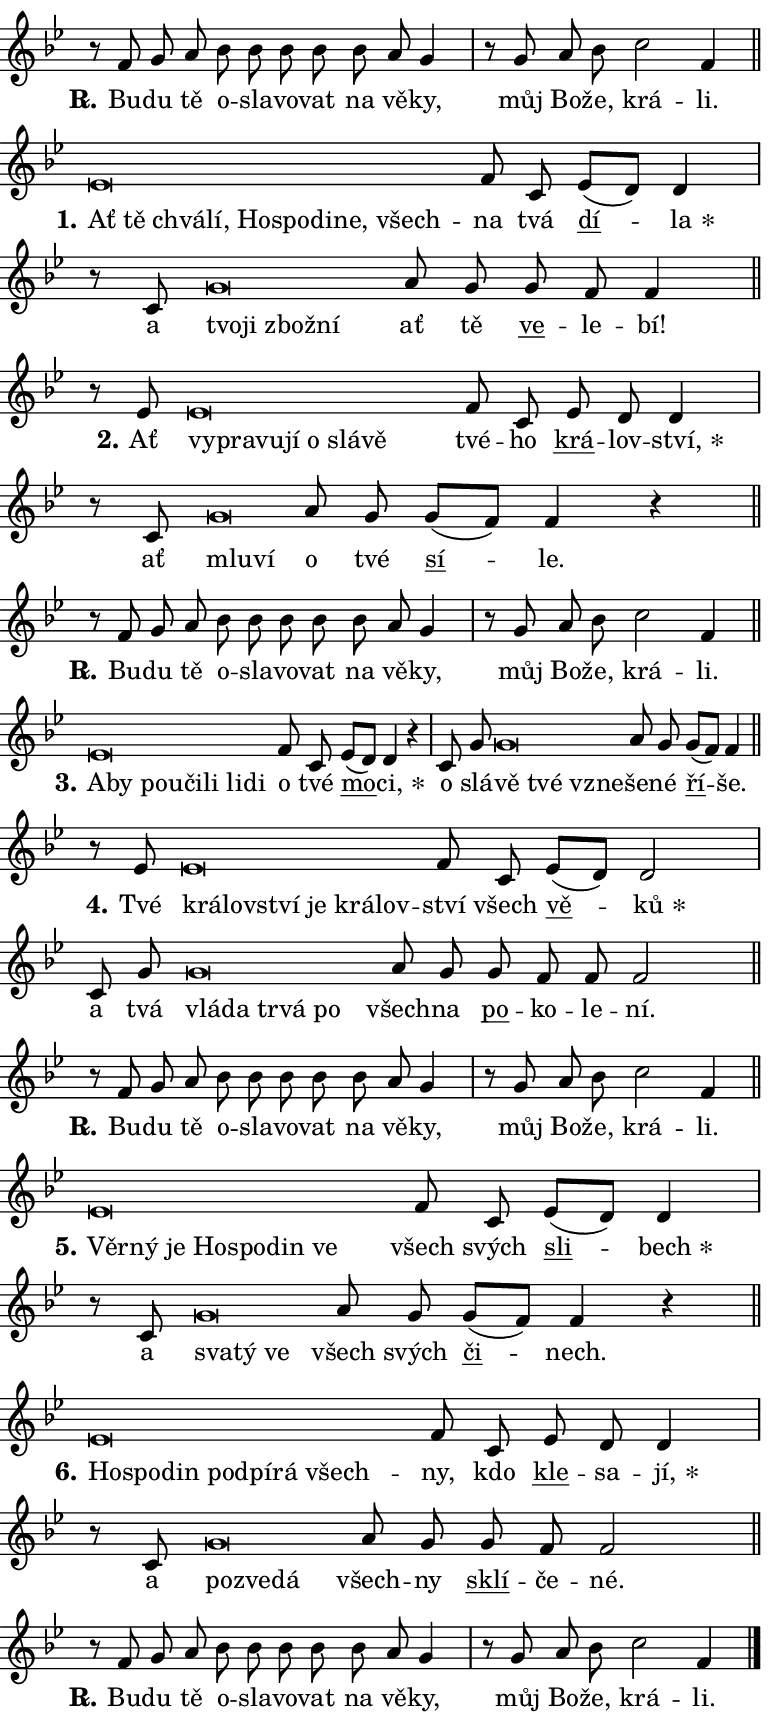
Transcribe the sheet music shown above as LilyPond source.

\version "2.24.0"
\header { tagline = "" }
\paper {
  indent = 0\cm
  top-margin = 0\cm
  right-margin = 0.13\cm % to fit lyric hyphens
  bottom-margin = 0\cm
  left-margin = 0\cm
  paper-width = 13\cm
  page-breaking = #ly:one-page-breaking
  system-system-spacing.basic-distance = #11
  score-system-spacing.basic-distance = #11
  ragged-last = ##f
}


%% Author: Thomas Morley
%% https://lists.gnu.org/archive/html/lilypond-user/2020-05/msg00002.html
#(define (line-position grob)
"Returns position of @var[grob} in current system:
   @code{'start}, if at first time-step
   @code{'end}, if at last time-step
   @code{'middle} otherwise
"
  (let* ((col (ly:item-get-column grob))
         (ln (ly:grob-object col 'left-neighbor))
         (rn (ly:grob-object col 'right-neighbor))
         (col-to-check-left (if (ly:grob? ln) ln col))
         (col-to-check-right (if (ly:grob? rn) rn col))
         (break-dir-left
           (and
             (ly:grob-property col-to-check-left 'non-musical #f)
             (ly:item-break-dir col-to-check-left)))
         (break-dir-right
           (and
             (ly:grob-property col-to-check-right 'non-musical #f)
             (ly:item-break-dir col-to-check-right))))
        (cond ((eqv? 1 break-dir-left) 'start)
              ((eqv? -1 break-dir-right) 'end)
              (else 'middle))))

#(define (tranparent-at-line-position vctor)
  (lambda (grob)
  "Relying on @code{line-position} select the relevant enry from @var{vctor}.
Used to determine transparency,"
    (case (line-position grob)
      ((end) (not (vector-ref vctor 0)))
      ((middle) (not (vector-ref vctor 1)))
      ((start) (not (vector-ref vctor 2))))))

noteHeadBreakVisibility =
#(define-music-function (break-visibility)(vector?)
"Makes @code{NoteHead}s transparent relying on @var{break-visibility}"
#{
  \override NoteHead.transparent =
    #(tranparent-at-line-position break-visibility)
#})

#(define delete-ledgers-for-transparent-note-heads
  (lambda (grob)
    "Reads whether a @code{NoteHead} is transparent.
If so this @code{NoteHead} is removed from @code{'note-heads} from
@var{grob}, which is supposed to be @code{LedgerLineSpanner}.
As a result ledgers are not printed for this @code{NoteHead}"
    (let* ((nhds-array (ly:grob-object grob 'note-heads))
           (nhds-list
             (if (ly:grob-array? nhds-array)
                 (ly:grob-array->list nhds-array)
                 '()))
           ;; Relies on the transparent-property being done before
           ;; Staff.LedgerLineSpanner.after-line-breaking is executed.
           ;; This is fragile ...
           (to-keep
             (remove
               (lambda (nhd)
                 (ly:grob-property nhd 'transparent #f))
               nhds-list)))
      ;; TODO find a better method to iterate over grob-arrays, similiar
      ;; to filter/remove etc for lists
      ;; For now rebuilt from scratch
      (set! (ly:grob-object grob 'note-heads)  '())
      (for-each
        (lambda (nhd)
          (ly:pointer-group-interface::add-grob grob 'note-heads nhd))
        to-keep))))

squashNotes = {
  \override NoteHead.X-extent = #'(-0.2 . 0.2)
  \override NoteHead.Y-extent = #'(-0.75 . 0)
  \override NoteHead.stencil =
    #(lambda (grob)
       (let ((pos (ly:grob-property grob 'staff-position)))
         (begin
           (if (< pos -7) (display "ERROR: Lower brevis then expected\n") (display ""))
           (if (<= pos -6) ly:text-interface::print ly:note-head::print))))
}
unSquashNotes = {
  \revert NoteHead.X-extent
  \revert NoteHead.Y-extent
  \revert NoteHead.stencil
}

hideNotes = \noteHeadBreakVisibility #begin-of-line-visible
unHideNotes = \noteHeadBreakVisibility #all-visible

% work-around for resetting accidentals
% https://lilypond.org/doc/v2.23/Documentation/notation/displaying-rhythms#unmetered-music
cadenzaMeasure = {
  \cadenzaOff
  \partial 1024 s1024
  \cadenzaOn
}

#(define-markup-command (accent layout props text) (markup?)
  "Underline accented syllable"
  (interpret-markup layout props
    #{\markup \override #'(offset . 4.3) \underline { #text }#}))

responsum = \markup \concat {
  "R" \hspace #-1.05 \path #0.1 #'((moveto 0 0.07) (lineto 0.9 0.8)) \hspace #0.05 "."
}

spaceSize = #0.6828661417322834 % exact space size for TeX Gyre Schola

\layout {
  \context {
    \Staff
    \remove "Time_signature_engraver"
    \override LedgerLineSpanner.after-line-breaking = #delete-ledgers-for-transparent-note-heads
  }
  \context {
    \Lyrics {
      \override LyricSpace.minimum-distance = \spaceSize
      \override LyricText.font-name = #"TeX Gyre Schola"
      \override LyricText.font-size = 1
      \override StanzaNumber.font-name = #"TeX Gyre Schola Bold"
      \override StanzaNumber.font-size = 1
    }
  }
  \context {
    \Score 
    \override NoteHead.text =
      #(lambda (grob) 
        (let ((pos (ly:grob-property grob 'staff-position)))
          #{\markup {
            \combine
              \halign #-0.55 \raise #(if (= pos -6) 0 0.5) \override #'(thickness . 2) \draw-line #'(3.2 . 0)
              \musicglyph "noteheads.sM1"
          }#}))
  }
}

% magnetic-lyrics.ily
%
%   written by
%     Jean Abou Samra <jean@abou-samra.fr>
%     Werner Lemberg <wl@gnu.org>
%
%   adapted by
%     Jiri Hon <jiri.hon@gmail.com>
%
% Version 2022-Apr-15

% https://www.mail-archive.com/lilypond-user@gnu.org/msg149350.html

#(define (Left_hyphen_pointer_engraver context)
   "Collect syllable-hyphen-syllable occurrences in lyrics and store
them in properties.  This engraver only looks to the left.  For
example, if the lyrics input is @code{foo -- bar}, it does the
following.

@itemize @bullet
@item
Set the @code{text} property of the @code{LyricHyphen} grob between
@q{foo} and @q{bar} to @code{foo}.

@item
Set the @code{left-hyphen} property of the @code{LyricText} grob with
text @q{foo} to the @code{LyricHyphen} grob between @q{foo} and
@q{bar}.
@end itemize

Use this auxiliary engraver in combination with the
@code{lyric-@/text::@/apply-@/magnetic-@/offset!} hook."
   (let ((hyphen #f)
         (text #f))
     (make-engraver
      (acknowledgers
       ((lyric-syllable-interface engraver grob source-engraver)
        (set! text grob)))
      (end-acknowledgers
       ((lyric-hyphen-interface engraver grob source-engraver)
        ;(when (not (grob::has-interface grob 'lyric-space-interface))
          (set! hyphen grob)));)
      ((stop-translation-timestep engraver)
       (when (and text hyphen)
         (ly:grob-set-object! text 'left-hyphen hyphen))
       (set! text #f)
       (set! hyphen #f)))))

#(define (lyric-text::apply-magnetic-offset! grob)
   "If the space between two syllables is less than the value in
property @code{LyricText@/.details@/.squash-threshold}, move the right
syllable to the left so that it gets concatenated with the left
syllable.

Use this function as a hook for
@code{LyricText@/.after-@/line-@/breaking} if the
@code{Left_@/hyphen_@/pointer_@/engraver} is active."
   (let ((hyphen (ly:grob-object grob 'left-hyphen #f)))
     (when hyphen
       (let ((left-text (ly:spanner-bound hyphen LEFT)))
         (when (grob::has-interface left-text 'lyric-syllable-interface)
           (let* ((common (ly:grob-common-refpoint grob left-text X))
                  (this-x-ext (ly:grob-extent grob common X))
                  (left-x-ext
                   (begin
                     ;; Trigger magnetism for left-text.
                     (ly:grob-property left-text 'after-line-breaking)
                     (ly:grob-extent left-text common X)))
                  ;; `delta` is the gap width between two syllables.
                  (delta (- (interval-start this-x-ext)
                            (interval-end left-x-ext)))
                  (details (ly:grob-property grob 'details))
                  (threshold (assoc-get 'squash-threshold details 0.2)))
             (when (< delta threshold)
               (let* (;; We have to manipulate the input text so that
                      ;; ligatures crossing syllable boundaries are not
                      ;; disabled.  For languages based on the Latin
                      ;; script this is essentially a beautification.
                      ;; However, for non-Western scripts it can be a
                      ;; necessity.
                      (lt (ly:grob-property left-text 'text))
                      (rt (ly:grob-property grob 'text))
                      (is-space (grob::has-interface hyphen 'lyric-space-interface))
                      (space (if is-space " " ""))
                      (extra-delta (if is-space spaceSize 0))
                      ;; Append new syllable.
                      (ltrt-space (if (and (string? lt) (string? rt))
                                (string-append lt space rt)
                                (make-concat-markup (list lt space rt))))
                      ;; Right-align `ltrt` to the right side.
                      (ltrt-space-markup (grob-interpret-markup
                               grob
                               (make-translate-markup
                                (cons (interval-length this-x-ext) 0)
                                (make-right-align-markup ltrt-space)))))
                 (begin
                   ;; Don't print `left-text`.
                   (ly:grob-set-property! left-text 'stencil #f)
                   ;; Set text and stencil (which holds all collected
                   ;; syllables so far) and shift it to the left.
                   (ly:grob-set-property! grob 'text ltrt-space)
                   (ly:grob-set-property! grob 'stencil ltrt-space-markup)
                   (ly:grob-translate-axis! grob (- (- delta extra-delta)) X))))))))))


#(define (lyric-hyphen::displace-bounds-first grob)
   ;; Make very sure this callback isn't triggered too early.
   (let ((left (ly:spanner-bound grob LEFT))
         (right (ly:spanner-bound grob RIGHT)))
     (ly:grob-property left 'after-line-breaking)
     (ly:grob-property right 'after-line-breaking)
     (ly:lyric-hyphen::print grob)))

squashThreshold = #0.4

\layout {
  \context {
    \Lyrics
    \consists #Left_hyphen_pointer_engraver
    \override LyricText.after-line-breaking =
      #lyric-text::apply-magnetic-offset!
    \override LyricHyphen.stencil = #lyric-hyphen::displace-bounds-first
    \override LyricText.details.squash-threshold = \squashThreshold
    \override LyricHyphen.minimum-distance = 0
    \override LyricHyphen.minimum-length = \squashThreshold
  }
}

squashText = \override LyricText.details.squash-threshold = 9999
unSquashText = \override LyricText.details.squash-threshold = \squashThreshold

leftText = \override LyricText.self-alignment-X = #LEFT
unLeftText = \revert LyricText.self-alignment-X

starOffset = #(lambda (grob) 
                (let ((x_offset (ly:self-alignment-interface::aligned-on-x-parent grob)))
                  (if (= x_offset 0) 0 (+ x_offset 1.2))))

star = #(define-music-function (syllable)(string?)
"Append star separator at the end of a syllable"
#{
  \once \override LyricText.X-offset = #starOffset
  \lyricmode { \markup {
    #syllable
    \override #'((font-name . "TeX Gyre Schola Bold")) \hspace #0.2 \lower #0.65 \larger "*"
  } }
#})

starAccent = #(define-music-function (syllable)(string?)
"Append star separator at the end of a syllable and make accent"
#{
  \once \override LyricText.X-offset = #starOffset
  \lyricmode { \markup {
    \accent #syllable
    \override #'((font-name . "TeX Gyre Schola Bold")) \hspace #0.2 \lower #0.65 \larger "*"
  } }
#})

breath = #(define-music-function (syllable)(string?)
"Append breathing indicator at the end of a syllable"
#{
  \lyricmode { \markup { #syllable "+" } }
#})

optionalBreath = #(define-music-function (syllable)(string?)
"Append optional breathing indicator at the end of a syllable"
#{
  \lyricmode { \markup { #syllable "(+)" } }
#})


\score {
    <<
        \new Voice = "melody" { \cadenzaOn \key bes \major \relative { r8 f' g a bes bes bes bes \bar "" bes a g4 \cadenzaMeasure \bar "|" r8 g a bes \bar "" c2 f,4 \cadenzaMeasure \bar "||" \break } }
        \new Lyrics \lyricsto "melody" { \lyricmode { \set stanza = \responsum
Bu -- du tě o -- sla -- vo -- vat na vě -- ky, můj Bo -- že, krá -- li. } }
    >>
    \layout {}
}

\score {
    <<
        \new Voice = "melody" { \cadenzaOn \key bes \major \relative { \squashNotes es'\breve*1/16 \hideNotes \breve*1/16 \bar "" \breve*1/16 \bar "" \breve*1/16 \bar "" \breve*1/16 \bar "" \breve*1/16 \bar "" \breve*1/16 \bar "" \breve*1/16 \breve*1/16 \bar "" \unHideNotes \unSquashNotes f8 c \bar "" es[( d)] d4 \cadenzaMeasure \bar "|" r8 c8 \squashNotes g'\breve*1/16 \hideNotes \breve*1/16 \bar "" \breve*1/16 \breve*1/16 \bar "" \unHideNotes \unSquashNotes a8 g \bar "" g f f4 \cadenzaMeasure \bar "||" \break } }
        \new Lyrics \lyricsto "melody" { \lyricmode { \set stanza = "1."
\leftText Ať \squashText tě chvá -- lí, Ho -- spo -- di -- ne, všech -- \unLeftText \unSquashText na tvá \markup \accent dí -- \star la a \leftText tvo -- \squashText ji zbož -- ní \unLeftText \unSquashText ať tě \markup \accent ve -- le -- bí! } }
    >>
    \layout {}
}

\score {
    <<
        \new Voice = "melody" { \cadenzaOn \key bes \major \relative { r8 es'8 \squashNotes es\breve*1/16 \hideNotes \breve*1/16 \bar "" \breve*1/16 \bar "" \breve*1/16 \bar "" \breve*1/16 \bar "" \breve*1/16 \breve*1/16 \bar "" \unHideNotes \unSquashNotes f8 c \bar "" es d d4 \cadenzaMeasure \bar "|" r8 c8 \squashNotes g'\breve*1/16 \hideNotes \breve*1/16 \bar "" \unHideNotes \unSquashNotes a8 g \bar "" g[( f)] f4 r \cadenzaMeasure \bar "||" \break } }
        \new Lyrics \lyricsto "melody" { \lyricmode { \set stanza = "2."
Ať \leftText vy -- \squashText pra -- vu -- jí o slá -- vě \unLeftText \unSquashText tvé -- ho \markup \accent krá -- lov -- \star ství, ať \leftText mlu -- \squashText ví \unLeftText \unSquashText o tvé \markup \accent sí -- le. } }
    >>
    \layout {}
}

\score {
    <<
        \new Voice = "melody" { \cadenzaOn \key bes \major \relative { r8 f' g a bes bes bes bes \bar "" bes a g4 \cadenzaMeasure \bar "|" r8 g a bes \bar "" c2 f,4 \cadenzaMeasure \bar "||" \break } }
        \new Lyrics \lyricsto "melody" { \lyricmode { \set stanza = \responsum
Bu -- du tě o -- sla -- vo -- vat na vě -- ky, můj Bo -- že, krá -- li. } }
    >>
    \layout {}
}

\score {
    <<
        \new Voice = "melody" { \cadenzaOn \key bes \major \relative { \squashNotes es'\breve*1/16 \hideNotes \breve*1/16 \bar "" \breve*1/16 \bar "" \breve*1/16 \bar "" \breve*1/16 \bar "" \breve*1/16 \bar "" \breve*1/16 \breve*1/16 \bar "" \unHideNotes \unSquashNotes f8 c \bar "" es[( d)] d4 r \cadenzaMeasure \bar "|" c8 g' \bar "" \squashNotes g\breve*1/16 \hideNotes \breve*1/16 \breve*1/16 \bar "" \unHideNotes \unSquashNotes a8 g \bar "" g[( f)] f4 \cadenzaMeasure \bar "||" \break } }
        \new Lyrics \lyricsto "melody" { \lyricmode { \set stanza = "3."
\leftText A -- \squashText by po -- u -- či -- li li -- di \unLeftText \unSquashText o tvé \markup \accent mo -- \star ci, o slá -- \leftText vě \squashText tvé vzne -- \unLeftText \unSquashText še -- né \markup \accent ří -- še. } }
    >>
    \layout {}
}

\score {
    <<
        \new Voice = "melody" { \cadenzaOn \key bes \major \relative { r8 es'8 \squashNotes es\breve*1/16 \hideNotes \breve*1/16 \bar "" \breve*1/16 \bar "" \breve*1/16 \bar "" \breve*1/16 \breve*1/16 \bar "" \unHideNotes \unSquashNotes f8 c \bar "" es[( d)] d2 \cadenzaMeasure \bar "|" c8 g' \bar "" \squashNotes g\breve*1/16 \hideNotes \breve*1/16 \bar "" \breve*1/16 \bar "" \breve*1/16 \breve*1/16 \bar "" \unHideNotes \unSquashNotes a8 g \bar "" g f f f2 \cadenzaMeasure \bar "||" \break } }
        \new Lyrics \lyricsto "melody" { \lyricmode { \set stanza = "4."
Tvé \leftText krá -- \squashText lov -- ství je krá -- lov -- \unLeftText \unSquashText ství všech \markup \accent vě -- \star ků a tvá \leftText vlá -- \squashText da tr -- vá po \unLeftText \unSquashText všech -- na \markup \accent po -- ko -- le -- ní. } }
    >>
    \layout {}
}

\score {
    <<
        \new Voice = "melody" { \cadenzaOn \key bes \major \relative { r8 f' g a bes bes bes bes \bar "" bes a g4 \cadenzaMeasure \bar "|" r8 g a bes \bar "" c2 f,4 \cadenzaMeasure \bar "||" \break } }
        \new Lyrics \lyricsto "melody" { \lyricmode { \set stanza = \responsum
Bu -- du tě o -- sla -- vo -- vat na vě -- ky, můj Bo -- že, krá -- li. } }
    >>
    \layout {}
}

\score {
    <<
        \new Voice = "melody" { \cadenzaOn \key bes \major \relative { \squashNotes es'\breve*1/16 \hideNotes \breve*1/16 \bar "" \breve*1/16 \bar "" \breve*1/16 \bar "" \breve*1/16 \bar "" \breve*1/16 \breve*1/16 \bar "" \unHideNotes \unSquashNotes f8 c \bar "" es[( d)] d4 \cadenzaMeasure \bar "|" r8 c8 \squashNotes g'\breve*1/16 \hideNotes \breve*1/16 \breve*1/16 \bar "" \unHideNotes \unSquashNotes a8 g \bar "" g[( f)] f4 r \cadenzaMeasure \bar "||" \break } }
        \new Lyrics \lyricsto "melody" { \lyricmode { \set stanza = "5."
\leftText Věr -- \squashText ný je Ho -- spo -- din ve \unLeftText \unSquashText všech svých \markup \accent sli -- \star bech a \leftText sva -- \squashText tý ve \unLeftText \unSquashText všech svých \markup \accent či -- nech. } }
    >>
    \layout {}
}

\score {
    <<
        \new Voice = "melody" { \cadenzaOn \key bes \major \relative { \squashNotes es'\breve*1/16 \hideNotes \breve*1/16 \bar "" \breve*1/16 \bar "" \breve*1/16 \bar "" \breve*1/16 \bar "" \breve*1/16 \breve*1/16 \bar "" \unHideNotes \unSquashNotes f8 c \bar "" es d d4 \cadenzaMeasure \bar "|" r8 c8 \squashNotes g'\breve*1/16 \hideNotes \breve*1/16 \breve*1/16 \bar "" \unHideNotes \unSquashNotes a8 g \bar "" g f f2 \cadenzaMeasure \bar "||" \break } }
        \new Lyrics \lyricsto "melody" { \lyricmode { \set stanza = "6."
\leftText Ho -- \squashText spo -- din pod -- pí -- rá všech -- \unLeftText \unSquashText ny, kdo \markup \accent kle -- sa -- \star jí, a \leftText po -- \squashText zve -- dá \unLeftText \unSquashText všech -- ny \markup \accent sklí -- če -- né. } }
    >>
    \layout {}
}

\score {
    <<
        \new Voice = "melody" { \cadenzaOn \key bes \major \relative { r8 f' g a bes bes bes bes \bar "" bes a g4 \cadenzaMeasure \bar "|" r8 g a bes \bar "" c2 f,4 \cadenzaMeasure \bar "||" \break } \bar "|." }
        \new Lyrics \lyricsto "melody" { \lyricmode { \set stanza = \responsum
Bu -- du tě o -- sla -- vo -- vat na vě -- ky, můj Bo -- že, krá -- li. } }
    >>
    \layout {}
}
